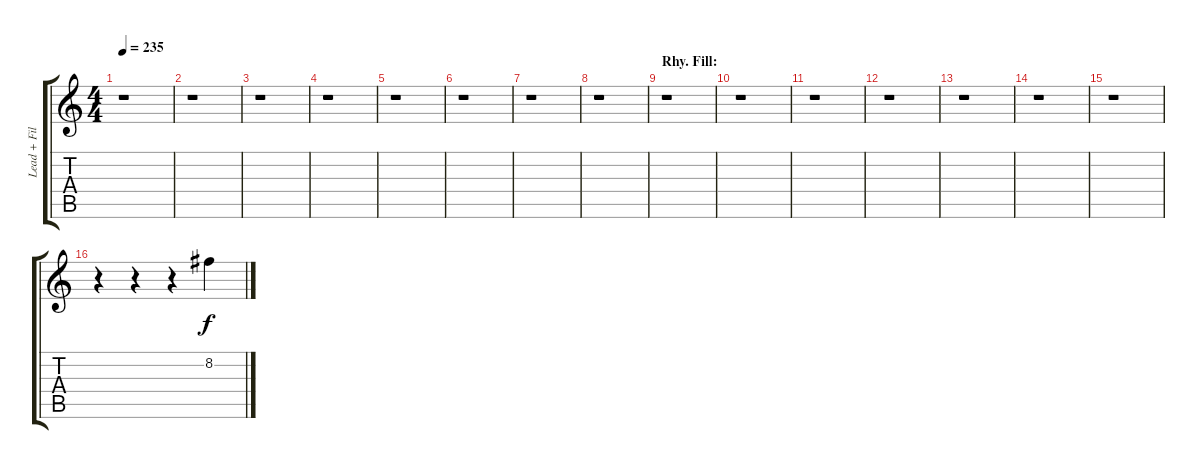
\track ("Lead + Fills" "Lead + Fil") {instrument overdrivenguitar}
\staff {score tabs}
\tuning (Eb4 Bb3 Gb3 Db3 Ab2 Eb2) {hide}
\ts (4 4)
\tempo 235
\clef g2
\ks c
r.1{dy f} |
r.1 |
r.1 |
r.1 |
r.1 |
r.1 |
r.1 |
r.1 |
\section ("" "Rhy. Fill:")
r.1 |
r.1 |
r.1 |
r.1 |
r.1 |
r.1 |
r.1 |
r.4 r.4 r.4 8.2{ss}.4
